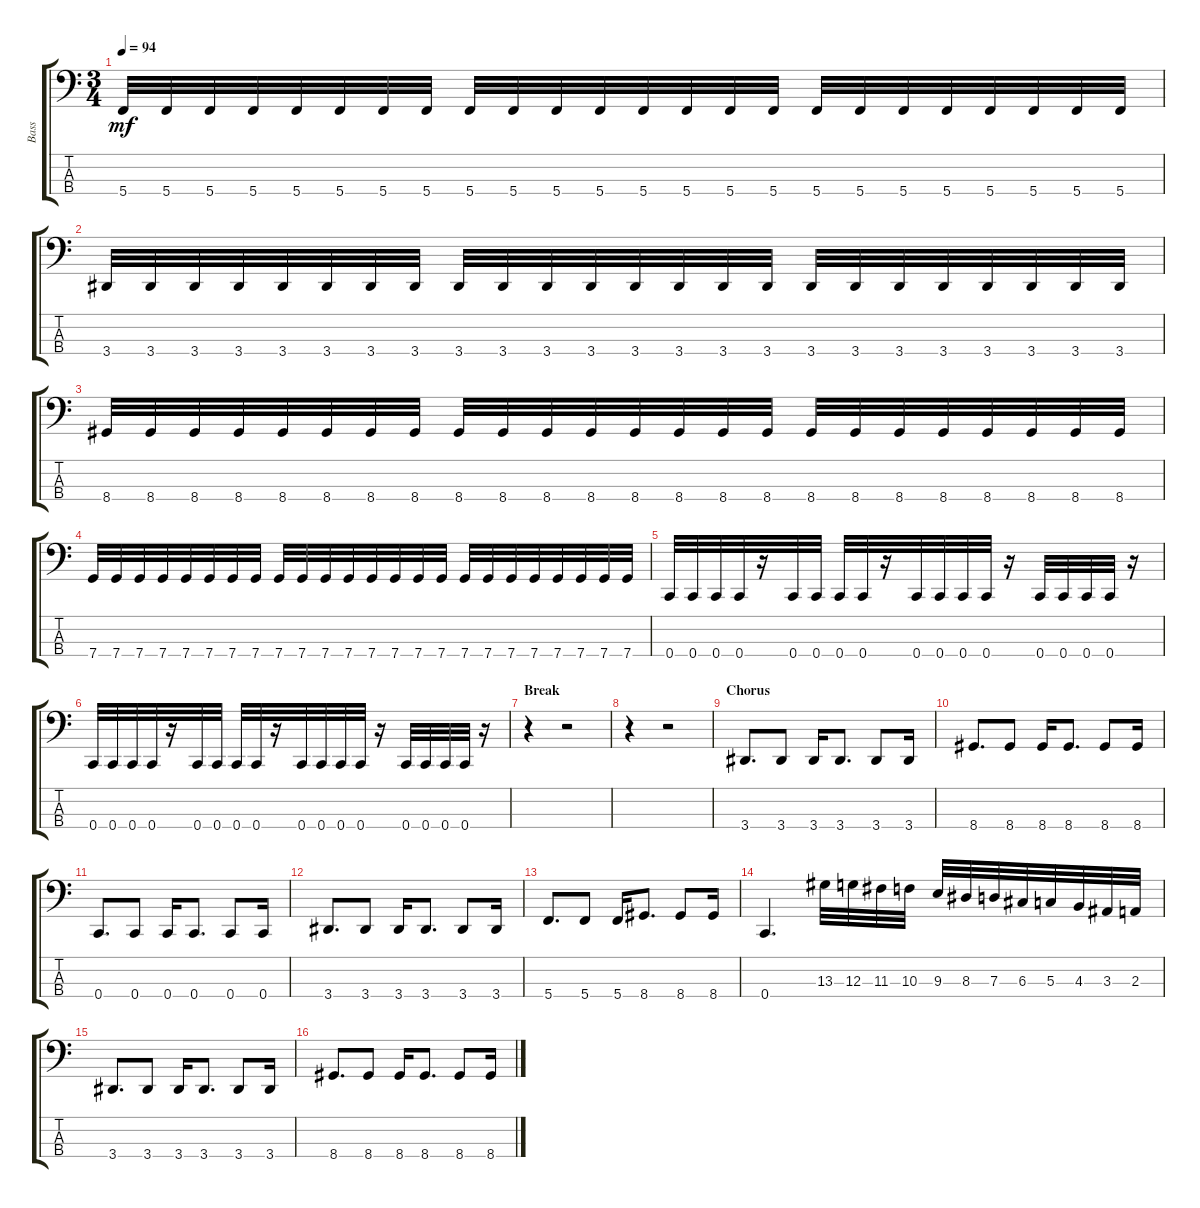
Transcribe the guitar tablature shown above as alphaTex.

\track ("Bass" "Bass") {instrument electricbassfinger}
\staff {score tabs}
\tuning (F2 C2 G1 C1) {hide}
\ts (3 4)
\tempo 94
\clef f4
\ks c
5.4.32{dy mf} 5.4.32 5.4.32 5.4.32 5.4.32 5.4.32 5.4.32 5.4.32 5.4.32 5.4.32 5.4.32 5.4.32 5.4.32 5.4.32 5.4.32 5.4.32 5.4.32 5.4.32 5.4.32 5.4.32 5.4.32 5.4.32 5.4.32 5.4.32 |
3.4.32 3.4.32 3.4.32 3.4.32 3.4.32 3.4.32 3.4.32 3.4.32 3.4.32 3.4.32 3.4.32 3.4.32 3.4.32 3.4.32 3.4.32 3.4.32 3.4.32 3.4.32 3.4.32 3.4.32 3.4.32 3.4.32 3.4.32 3.4.32 |
8.4.32 8.4.32 8.4.32 8.4.32 8.4.32 8.4.32 8.4.32 8.4.32 8.4.32 8.4.32 8.4.32 8.4.32 8.4.32 8.4.32 8.4.32 8.4.32 8.4.32 8.4.32 8.4.32 8.4.32 8.4.32 8.4.32 8.4.32 8.4.32 |
7.4.32 7.4.32 7.4.32 7.4.32 7.4.32 7.4.32 7.4.32 7.4.32 7.4.32 7.4.32 7.4.32 7.4.32 7.4.32 7.4.32 7.4.32 7.4.32 7.4.32 7.4.32 7.4.32 7.4.32 7.4.32 7.4.32 7.4.32 7.4.32 |
0.4.32 0.4.32 0.4.32 0.4.32 r.16 0.4.32 0.4.32 0.4.32 0.4.32 r.16 0.4.32 0.4.32 0.4.32 0.4.32 r.16 0.4.32 0.4.32 0.4.32 0.4.32 r.16 |
0.4.32 0.4.32 0.4.32 0.4.32 r.16 0.4.32 0.4.32 0.4.32 0.4.32 r.16 0.4.32 0.4.32 0.4.32 0.4.32 r.16 0.4.32 0.4.32 0.4.32 0.4.32 r.16 |
\section ("" "Break")
r.4 r.2 |
r.4 r.2 |
\section ("" "Chorus")
3.4.8{d} 3.4.8 3.4.16 3.4.8{d} 3.4.8 3.4.16 |
8.4.8{d} 8.4.8 8.4.16 8.4.8{d} 8.4.8 8.4.16 |
0.4.8{d} 0.4.8 0.4.16 0.4.8{d} 0.4.8 0.4.16 |
3.4.8{d} 3.4.8 3.4.16 3.4.8{d} 3.4.8 3.4.16 |
5.4.8{d} 5.4.8 5.4.16 8.4.8{d} 8.4.8 8.4.16 |
0.4.4{d} 13.3.32 12.3.32 11.3.32 10.3.32 9.3.32 8.3.32 7.3.32 6.3.32 5.3.32 4.3.32 3.3.32 2.3.32 |
3.4.8{d} 3.4.8 3.4.16 3.4.8{d} 3.4.8 3.4.16 |
8.4.8{d} 8.4.8 8.4.16 8.4.8{d} 8.4.8 8.4.16
